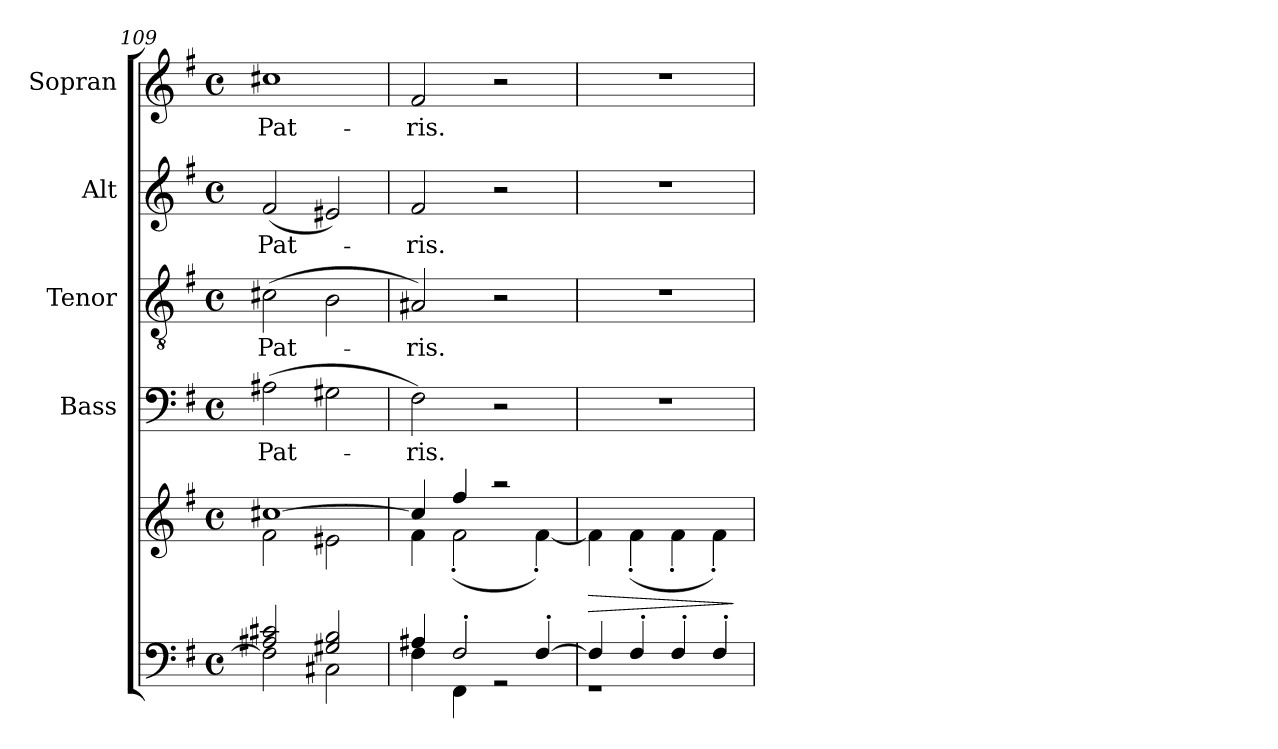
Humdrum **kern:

**kern	**kern	**dynam	**kern	**text	**kern	**text	**kern	**text	**kern	**text
*part5	*part5	*part5	*part4	*part4	*part3	*part3	*part2	*part2	*part1	*part1
*staff6	*staff5	*staff5/6	*staff4	*staff4	*staff3	*staff3	*staff2	*staff2	*staff1	*staff1
*	*	*	*I"Bass	*	*I"Tenor	*	*I"Alt	*	*I"Sopran	*
*	*	*	*I'B.	*	*I'T.	*	*I'A.	*	*I'S.	*
*clefF4	*clefG2	*	*clefF4	*	*clefGv2	*	*clefG2	*	*clefG2	*
*k[f#]	*k[f#]	*	*k[f#]	*	*k[f#]	*	*k[f#]	*	*k[f#]	*
*G:	*G:	*	*G:	*	*G:	*	*G:	*	*G:	*
*M4/4	*M4/4	*	*M4/4	*	*M4/4	*	*M4/4	*	*M4/4	*
*met(c)	*met(c)	*	*met(c)	*	*met(c)	*	*met(c)	*	*met(c)	*
=109	=109	=109	=109	=109	=109	=109	=109	=109	=109	=109
*^	*^	*	*	*	*	*	*	*	*	*
!	!	!	!	!	!	!LO:LY:b	!	!LO:LY:b	!	!LO:LY:b	!	!LO:LY:b
2A#X/ 2c#X/	2F#\]	[>1cc#X	2f#\	.	(>2A#X\	Pat-	(>2c#X\	Pat-	(<2f#/	Pat-	1cc#X	Pat-
2G#X/ 2B/	2C#X\	.	2e#X\	.	2G#X\	.	2B\	.	2e#X/)	.	.	.
=110	=110	=110	=110	=110	=110	=110	=110	=110	=110	=110	=110	=110
!	!	!	!	!	!	!LO:LY:b	!	!LO:LY:b	!	!LO:LY:b	!	!LO:LY:b
4A#X/	4F#\	4cc#/]	4f#\	.	2F#\)	-ris.	2A#X/)	-ris.	2f#/	-ris.	2f#/	-ris.
2F#'>/	4FF#\	4ff#/	(>2f#'>\	.	.	.	.	.	.	.	.	.
.	2rGG	2raa	.	.	2r	.	2r	.	2r	.	2r	.
[>4F#'>/	.	.	[<4f#'>\)	.	.	.	.	.	.	.	.	.
!!LO:LB:g=z
=111	=111	=111	=111	=111	=111	=111	=111	=111	=111	=111	=111	=111
!	!	!	!	!LO:HP:b	!	!	!	!	!	!	!	!
4F#/]	1rGG	1ryy	4f#\]	>	1r	.	1r	.	1r	.	1r	.
4F#'>/	.	.	(>4f#'>\	.	.	.	.	.	.	.	.	.
4F#'>/	.	.	4f#'>\	.	.	.	.	.	.	.	.	.
4F#'>/	.	.	4f#'>\)	.	.	.	.	.	.	.	.	.
*v	*v	*	*	*	*	*	*	*	*	*	*	*
*	*v	*v	*	*	*	*	*	*	*	*	*
.	.	]	.	.	.	.	.	.	.	.
=	=	=	=	=	=	=	=	=	=	=
*-	*-	*-	*-	*-	*-	*-	*-	*-	*-	*-
